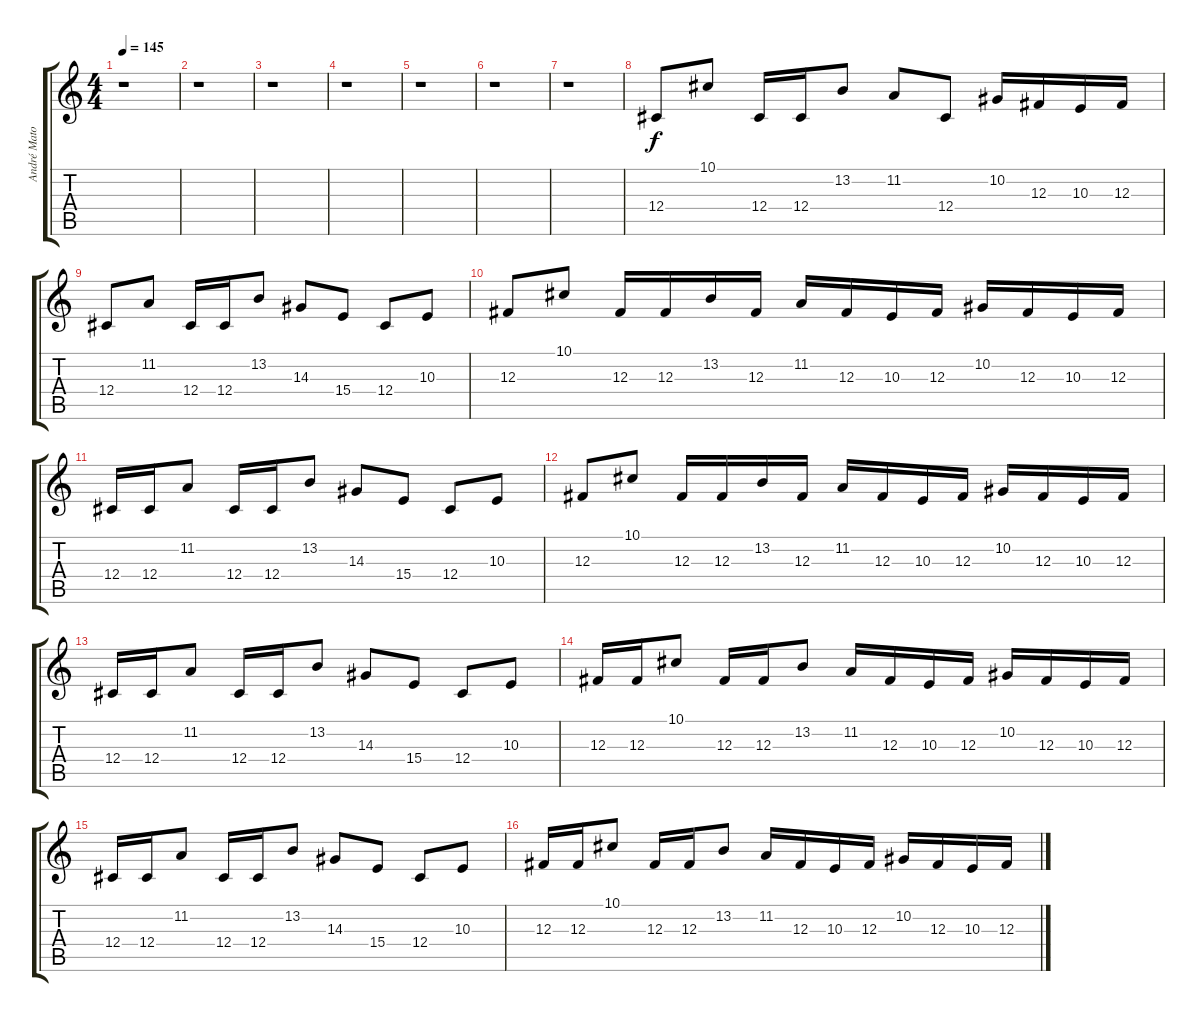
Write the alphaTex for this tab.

\track ("André Matos - Tuba" "André Mato") {instrument tuba}
\staff {score tabs}
\tuning (Eb4 Bb3 Gb3 Db3 Ab2 Eb2) {hide}
\ts (4 4)
\tempo 145
\clef g2
\ks c
r.1{dy f instrument tuba} |
r.1 |
r.1 |
r.1 |
r.1 |
r.1 |
r.1 |
12.4.8 10.1.8 12.4.16 12.4.16 13.2.8 11.2.8 12.4.8 10.2.16 12.3.16 10.3.16 12.3.16 |
12.4.8 11.2.8 12.4.16 12.4.16 13.2.8 14.3.8 15.4.8 12.4.8 10.3.8 |
12.3.8 10.1.8 12.3.16 12.3.16 13.2.16 12.3.16 11.2.16 12.3.16 10.3.16 12.3.16 10.2.16 12.3.16 10.3.16 12.3.16 |
12.4.16 12.4.16 11.2.8 12.4.16 12.4.16 13.2.8 14.3.8 15.4.8 12.4.8 10.3.8 |
12.3.8 10.1.8 12.3.16 12.3.16 13.2.16 12.3.16 11.2.16 12.3.16 10.3.16 12.3.16 10.2.16 12.3.16 10.3.16 12.3.16 |
12.4.16 12.4.16 11.2.8 12.4.16 12.4.16 13.2.8 14.3.8 15.4.8 12.4.8 10.3.8 |
12.3.16 12.3.16 10.1.8 12.3.16 12.3.16 13.2.8 11.2.16 12.3.16 10.3.16 12.3.16 10.2.16 12.3.16 10.3.16 12.3.16 |
12.4.16 12.4.16 11.2.8 12.4.16 12.4.16 13.2.8 14.3.8 15.4.8 12.4.8 10.3.8 |
12.3.16 12.3.16 10.1.8 12.3.16 12.3.16 13.2.8 11.2.16 12.3.16 10.3.16 12.3.16 10.2.16 12.3.16 10.3.16 12.3.16
